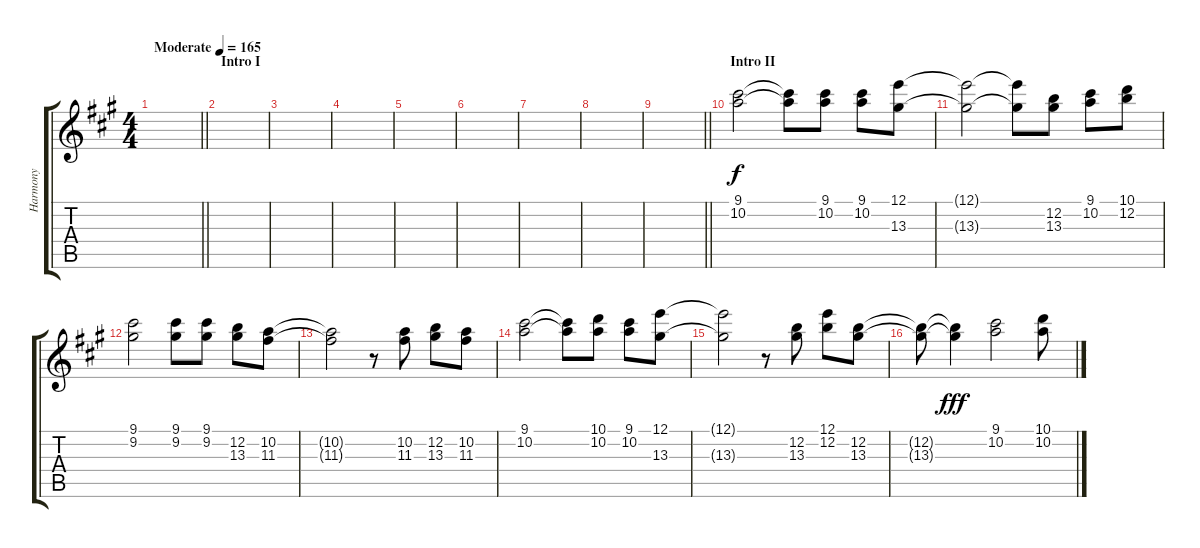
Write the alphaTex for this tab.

\track ("Harmony" "Harmony") {instrument distortionguitar}
\staff {score tabs}
\tuning (E4 B3 G3 D3 A2 E2) {hide}
\ts (4 4)
\tempo (165 "Moderate")
\clef g2
\barLineRight lightlight
\ks a
|
\section ("" "Intro I")
|
|
|
|
|
|
|
\barLineRight lightlight
|
\section ("" "Intro II")
(9.1 10.2).2 (9.1{t} 10.2{t}).8 (9.1 10.2).8 (9.1 10.2).8 (12.1 13.3).8 |
(12.1{t} 13.3{t}).2 (12.1{t} 13.3{t}).8 (12.2 13.3).8 (9.1 10.2).8 (10.1 12.2).8 |
(9.1 9.2).2 (9.1 9.2).8 (9.1 9.2).8 (12.2 13.3).8 (10.2 11.3).8 |
(10.2{t} 11.3{t}).2 r.8 (10.2 11.3).8 (12.2 13.3).8 (10.2 11.3).8 |
(9.1 10.2).2 (9.1{t} 10.2{t}).8 (10.1 10.2).8 (9.1 10.2).8 (12.1 13.3).8 |
(12.1{t} 13.3{t}).2 r.8 (12.2 13.3).8 (12.1 12.2).8 (12.2 13.3).8 |
(12.2{t} 13.3{t}).8{dy f} (12.2{t} 13.3{t}).4{dy fff} (9.1 10.2).2 (10.1 10.2).8
